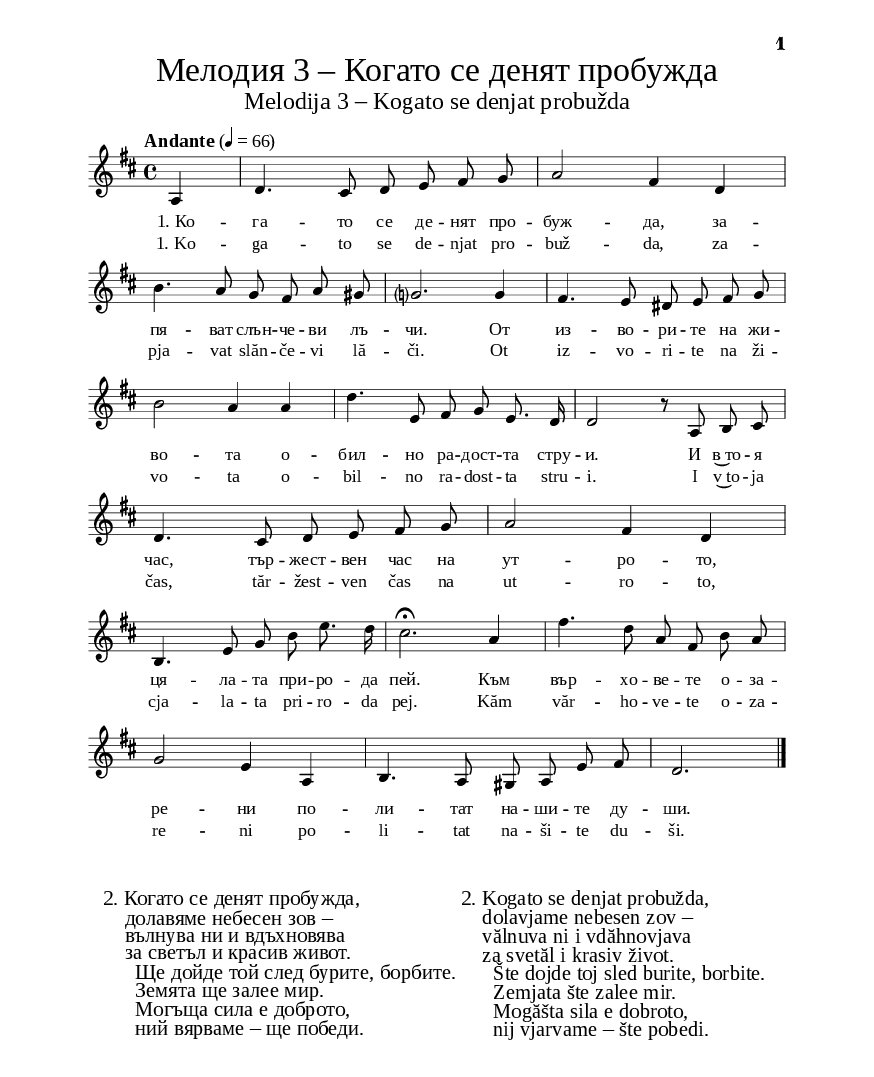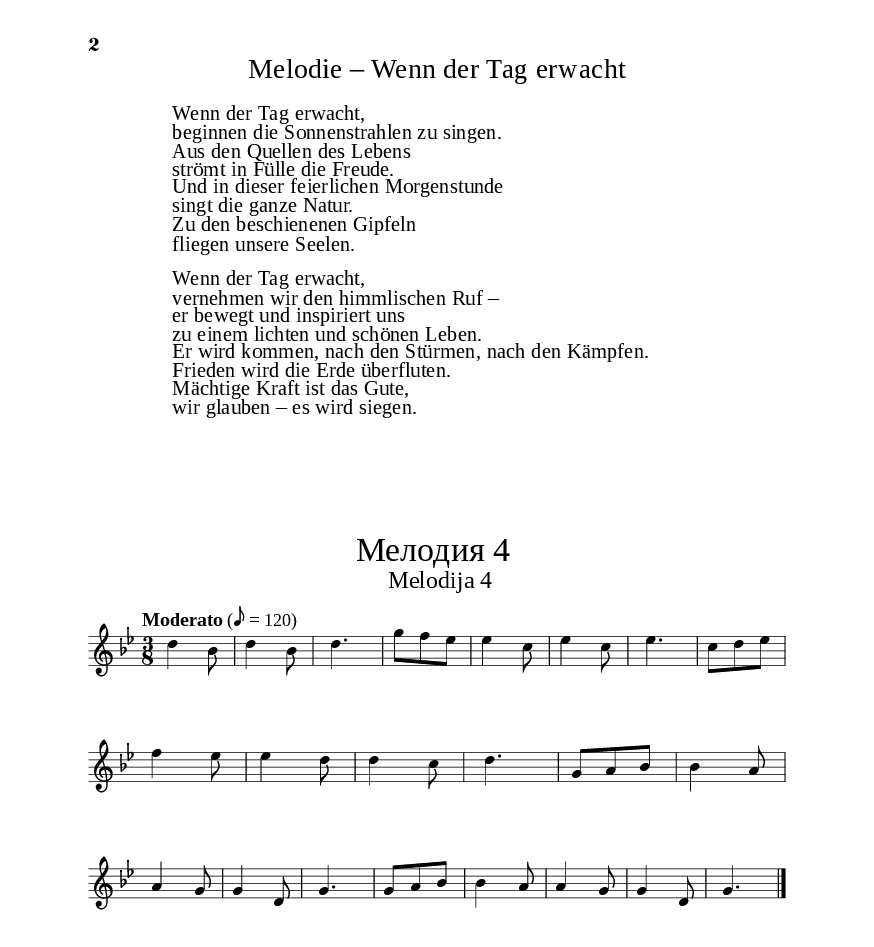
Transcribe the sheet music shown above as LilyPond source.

\version "2.24.3"

% include paper part and global functions
\include "include/globals.ily"

\bookpart {
  \label #'ref188
  \tocItem \markup "Мелодия 3 – Когато се денят – Melodija 3 – Kogato se denjat"
  \include "include/bookpart-paper.ily"
  \score {
    \include "include/score-layout.ily"

    \new Voice \relative c' {
      \clef treble
      \key d \major
      \time 4/4
      \tempoFunc "Andante" 4 "66"
      \autoBeamOff
      \partial 4
      a4 | d4. cis8 d8 e8 fis8 g8 | a2 fis4 d4 | \break

      b'4. a8 g fis a gis |g?2. g4 | fis4. e8 dis e fis g | \break

      b2 a4 a |d4. e,8 fis8 g8 e8. d16 | d2 r8 a8 b8 cis8 | \break

      d4. cis8 d e fis g | a2 fis4 d4 | \break

      b4. e8 g b e8. d16 | cis2.\fermata a4 | fis'4. d8 a fis b a \break |

      g2 e4 a,4 | b4. a8 gis a e'8 fis | d2 . \bar "|." \break
    }


    \addlyrics {
      "1. Ко" -- га -- то се де -- нят про -- буж -- да,
      за -- пя -- ват слън -- че -- ви лъ -- чи.
      От из -- во -- ри -- те на жи -- во -- та
      о -- бил -- но ра -- дост -- та стру -- и.
      И в~то -- я час, тър -- жест -- вен час на ут -- ро -- то,
      ця -- ла -- та при -- ро -- да пей.
      Към вър -- хо -- ве -- те о -- за -- ре -- ни
      по -- ли -- тат на -- ши -- те ду -- ши.}
      \addlyrics {
        "1. Ko" -- ga -- to se de -- njat pro -- buž -- da,
        za -- pja -- vat slăn -- če -- vi lă -- či.
        Ot iz -- vo -- ri -- te na ži -- vo -- ta
        o -- bil -- no ra -- dost -- ta stru -- i.
        I v~to -- ja čas, tăr -- žest -- ven čas na ut -- ro -- to,
        cja -- la -- ta pri -- ro -- da pej.
        Kăm văr -- ho -- ve -- te o -- za -- re -- ni
        po -- li -- tat na -- ši -- te du -- ši.}

        \header {
          title = \titleFunc "Мелодия 3 – Когато се денят пробужда""Melodija 3 – Kogato se denjat probužda"
        }

        \midi{}

      } % score

      \markup \vspace #2

      \markup \abs-fontsize #10 {
        \hspace #2
        \override #`(baseline-skip . ,bgCoupletBaselineSkip)
        \column {
          \line {   2. Когато се денят пробужда,}
          \line {   "   " долавяме небесен зов – }
          \line {   "   " вълнува ни и вдъхновява}
          \line {   "   " за светъл и красив живот.}
          \line {   "     " Ще дойде той след бурите, борбите. }
          \line {   "     " Земята ще залее мир.}
          \line {   "     " Могъща сила е доброто,}
          \line {   "     " ний вярваме – ще победи.}
        }


        \override #`(baseline-skip . ,bgCoupletBaselineSkip)
        \column {
          \line {   2. Kogato se denjat probužda,}
          \line {   "   " dolavjame nebesen zov – }
          \line {   "   " vălnuva ni i vdăhnovjava}
          \line {   "   " za svetăl i krasiv život.}
          \line {   "     " Šte dojde toj sled burite, borbite. }
          \line {   "     " Zemjata šte zalee mir.}
          \line {   "     " Mogăšta sila e dobroto,}
          \line {   "     " nij vjarvame – šte pobedi.}
        } %column
      } % markup

      \pageBreak
      % include foreign translation(s) of the song
      \version "2.24.2"

\markup \fill-line { \fontsize #deTitleFontSize "Melodie – Wenn der Tag erwacht" }
\markup \null
\markup \null
\markup \fontsize #deCoupletFontSize {
  \hspace #10
  \override #`(baseline-skip . ,deCoupletBaselineSkip)

  \column {
    \line { " " }

    \line { " "Wenn der Tag erwacht, }

    \line { " "beginnen die Sonnenstrahlen zu singen.}

    \line { " "Aus den Quellen des Lebens}

    \line { " "strömt in Fülle die Freude. }

    \line { " "Und in dieser feierlichen Morgenstunde}

    \line { " "singt die ganze Natur.}

    \line { " "Zu den beschienenen Gipfeln}

    \line { " "fliegen unsere Seelen.}

    \line { " " }

    \line { " "Wenn der Tag erwacht,}

    \line { " "vernehmen wir den himmlischen Ruf – }

    \line { " "er bewegt und inspiriert uns}

    \line { " "zu einem lichten und schönen Leben.}

    \line { " "Er wird kommen, nach den Stürmen, nach den Kämpfen.}

    \line { " "Frieden wird die Erde überfluten.}

    \line { " "Mächtige Kraft ist das Gute, }

    \line { " "wir glauben –  es wird siegen. }

  }
}


      \markup \vspace #5


      \label #'ref189
      \tocItem \markup "Мелодия 4 – Melodija 4"
      \score {
        \include "include/score-layout.ily"

        \new Voice \absolute {
          \clef treble
          \key g \minor
          \time 3/8
          \tempoFunc "Moderato" 8 "120"
          d''4 bes'8 | % 2
          d''4 bes'8 | % 3
          d''4. | % 4
          g''8  f''8 es''8 | % 5
          es''4 c''8 | % 6
          es''4 c''8 | % 7
          es''4. | % 8
          c''8  d''8  es''8 \break | % 9
          f''4 es''8 |
          es''4 d''8 | % 11
          d''4 c''8 | % 12
          d''4. | % 13
          g'8  a'8 bes'8 | % 14
          bes'4  a'8 \break | % 15
          a'4  g'8 | % 16
          g'4  d'8 | % 17
          g'4. | % 18
          g'8 a'8 bes'8 | % 19
          bes'4  a'8 |
          a'4  g'8 | % 21
          g'4  d'8 | % 22
          g'4. \bar "|."
        }

        \addlyrics {
        }

        \header {
          title = \titleFunc "Мелодия 4 "" Melodija 4"
        }

        \midi{}

      } % score



    } % bookpart

    % Più mosso
    %
